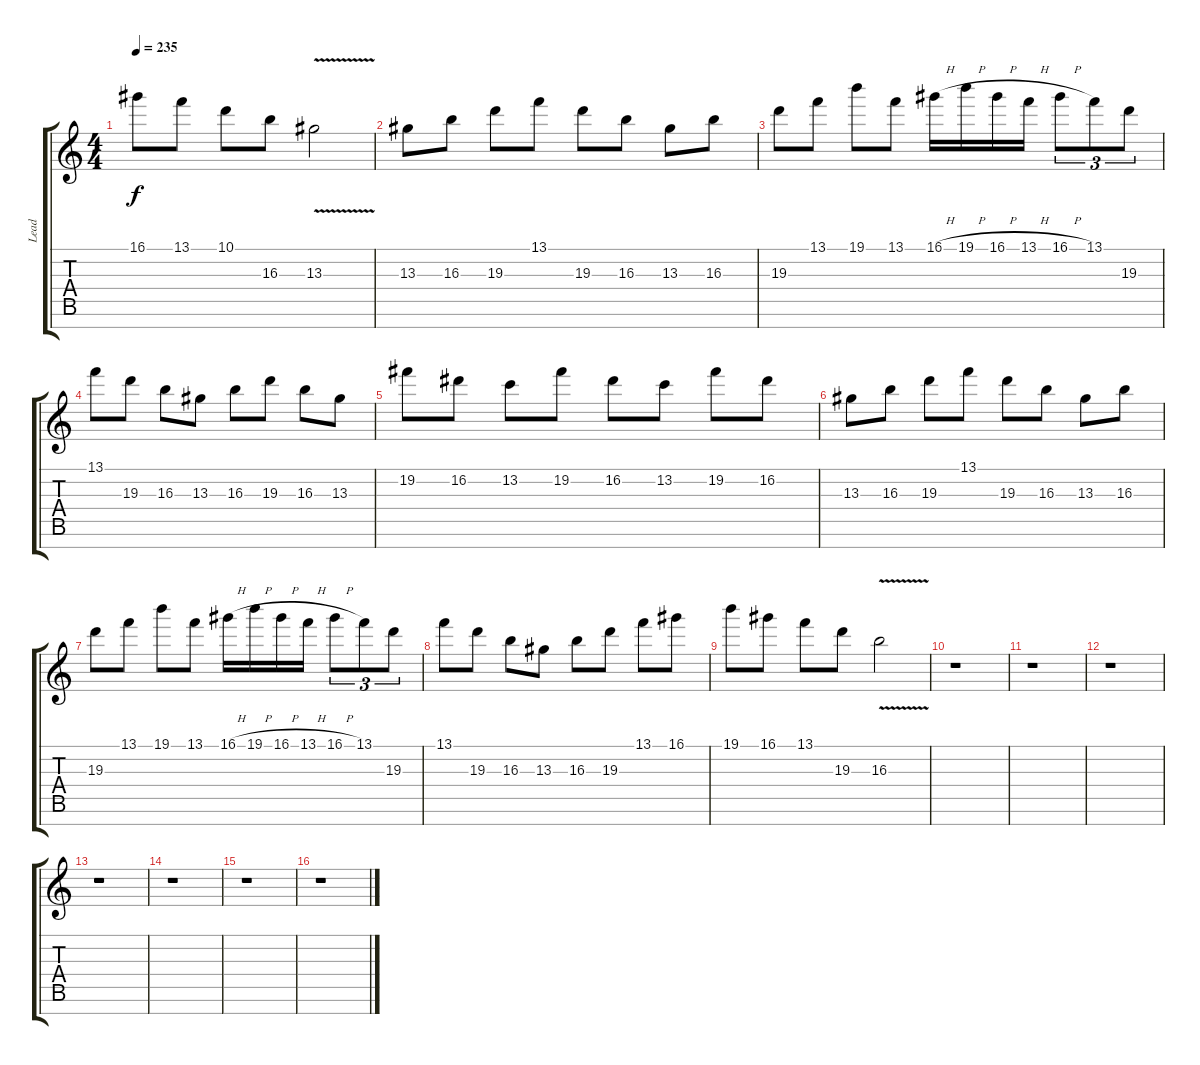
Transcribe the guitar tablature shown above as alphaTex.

\track ("Lead" "Lead") {instrument distortionguitar}
\staff {score tabs}
\tuning (E4 B3 G3 D3 A2 E2 B1) {hide}
\ts (4 4)
\tempo 235
\clef g2
\ks c
16.1.8{dy f} 13.1.8 10.1.8 16.3.8 13.3{v}.2 |
13.3.8 16.3.8 19.3.8 13.1.8 19.3.8 16.3.8 13.3.8 16.3.8 |
19.3.8 13.1.8 19.1.8 13.1.8 16.1{h}.16 19.1{h}.16 16.1{h}.16 13.1{h}.16 16.1{h}.8{tu (3 2)} 13.1.8{tu (3 2)} 19.3.8{tu (3 2)} |
13.1.8 19.3.8 16.3.8 13.3.8 16.3.8 19.3.8 16.3.8 13.3.8 |
19.2.8 16.2.8 13.2.8 19.2.8 16.2.8 13.2.8 19.2.8 16.2.8 |
13.3.8 16.3.8 19.3.8 13.1.8 19.3.8 16.3.8 13.3.8 16.3.8 |
19.3.8 13.1.8 19.1.8 13.1.8 16.1{h}.16 19.1{h}.16 16.1{h}.16 13.1{h}.16 16.1{h}.8{tu (3 2)} 13.1.8{tu (3 2)} 19.3.8{tu (3 2)} |
13.1.8 19.3.8 16.3.8 13.3.8 16.3.8 19.3.8 13.1.8 16.1.8 |
19.1.8 16.1.8 13.1.8 19.3.8 16.3{v}.2 |
r.1 |
r.1 |
r.1 |
r.1 |
r.1 |
r.1 |
r.1
